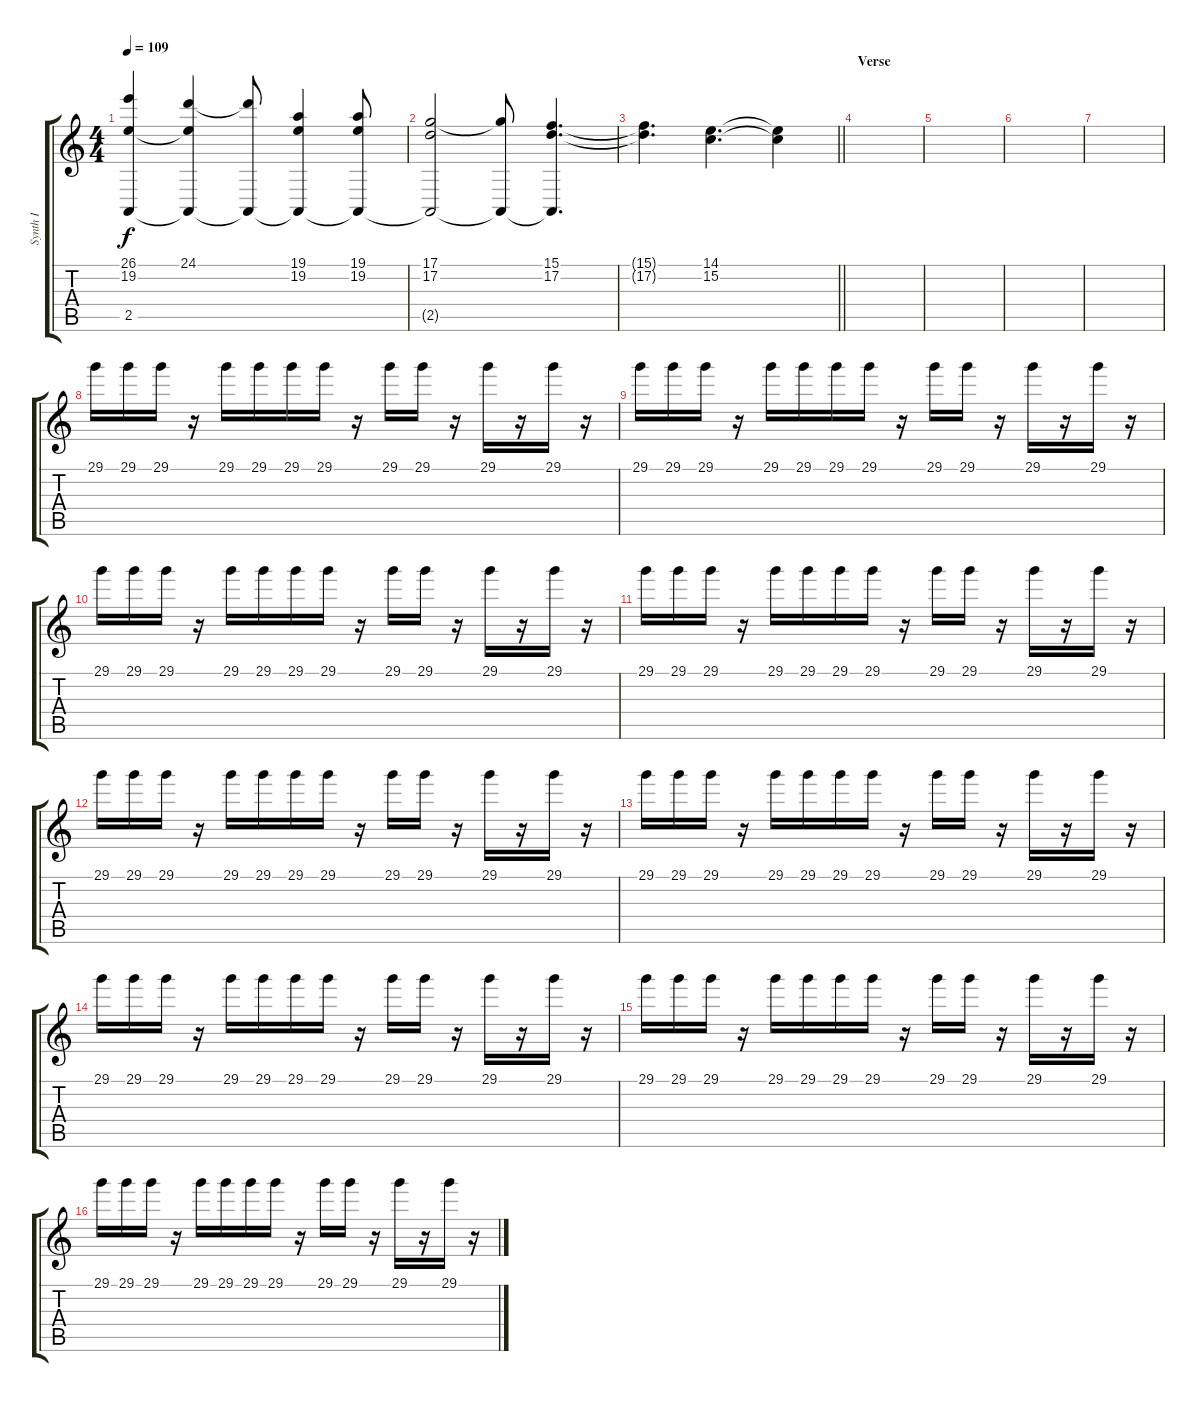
\track ("Synth I" "Synth I") {instrument synthbrass1}
\staff {score tabs}
\tuning (D4 A3 F3 C3 G2 C2) {hide}
\ts (4 4)
\tempo 109
\clef g2
\ks c
(26.1 19.2 2.5).4{dy f} (24.1 19.2{t} 2.5{t}).4 (24.1{t} 2.5{t}).8 (19.1 19.2 2.5{t}).4 (19.1 19.2 2.5{t}).8 |
(17.1 17.2 2.5{t}).2 (17.1{t} 2.5{t}).8 (15.1 17.2 2.5{t}).4{d} |
\barLineRight lightlight
(15.1{t} 17.2{t}).4{d} (14.1 15.2).4{d} (14.1{t} 15.2{t}).4 |
\section ("" "Verse")
|
|
|
|
29.1.16{volume 6 instrument electricguitarjazz} 29.1.16 29.1.16 r.16 29.1.16 29.1.16 29.1.16 29.1.16 r.16 29.1.16 29.1.16 r.16 29.1.16 r.16 29.1.16 r.16 |
29.1.16 29.1.16 29.1.16 r.16 29.1.16 29.1.16 29.1.16 29.1.16 r.16 29.1.16 29.1.16 r.16 29.1.16 r.16 29.1.16 r.16 |
29.1.16 29.1.16 29.1.16 r.16 29.1.16 29.1.16 29.1.16 29.1.16 r.16 29.1.16 29.1.16 r.16 29.1.16 r.16 29.1.16 r.16 |
29.1.16 29.1.16 29.1.16 r.16 29.1.16 29.1.16 29.1.16 29.1.16 r.16 29.1.16 29.1.16 r.16 29.1.16 r.16 29.1.16 r.16 |
29.1.16 29.1.16 29.1.16 r.16 29.1.16 29.1.16 29.1.16 29.1.16 r.16 29.1.16 29.1.16 r.16 29.1.16 r.16 29.1.16 r.16 |
29.1.16 29.1.16 29.1.16 r.16 29.1.16 29.1.16 29.1.16 29.1.16 r.16 29.1.16 29.1.16 r.16 29.1.16 r.16 29.1.16 r.16 |
29.1.16 29.1.16 29.1.16 r.16 29.1.16 29.1.16 29.1.16 29.1.16 r.16 29.1.16 29.1.16 r.16 29.1.16 r.16 29.1.16 r.16 |
29.1.16 29.1.16 29.1.16 r.16 29.1.16 29.1.16 29.1.16 29.1.16 r.16 29.1.16 29.1.16 r.16 29.1.16 r.16 29.1.16 r.16 |
29.1.16 29.1.16 29.1.16 r.16 29.1.16 29.1.16 29.1.16 29.1.16 r.16 29.1.16 29.1.16 r.16 29.1.16 r.16 29.1.16 r.16
